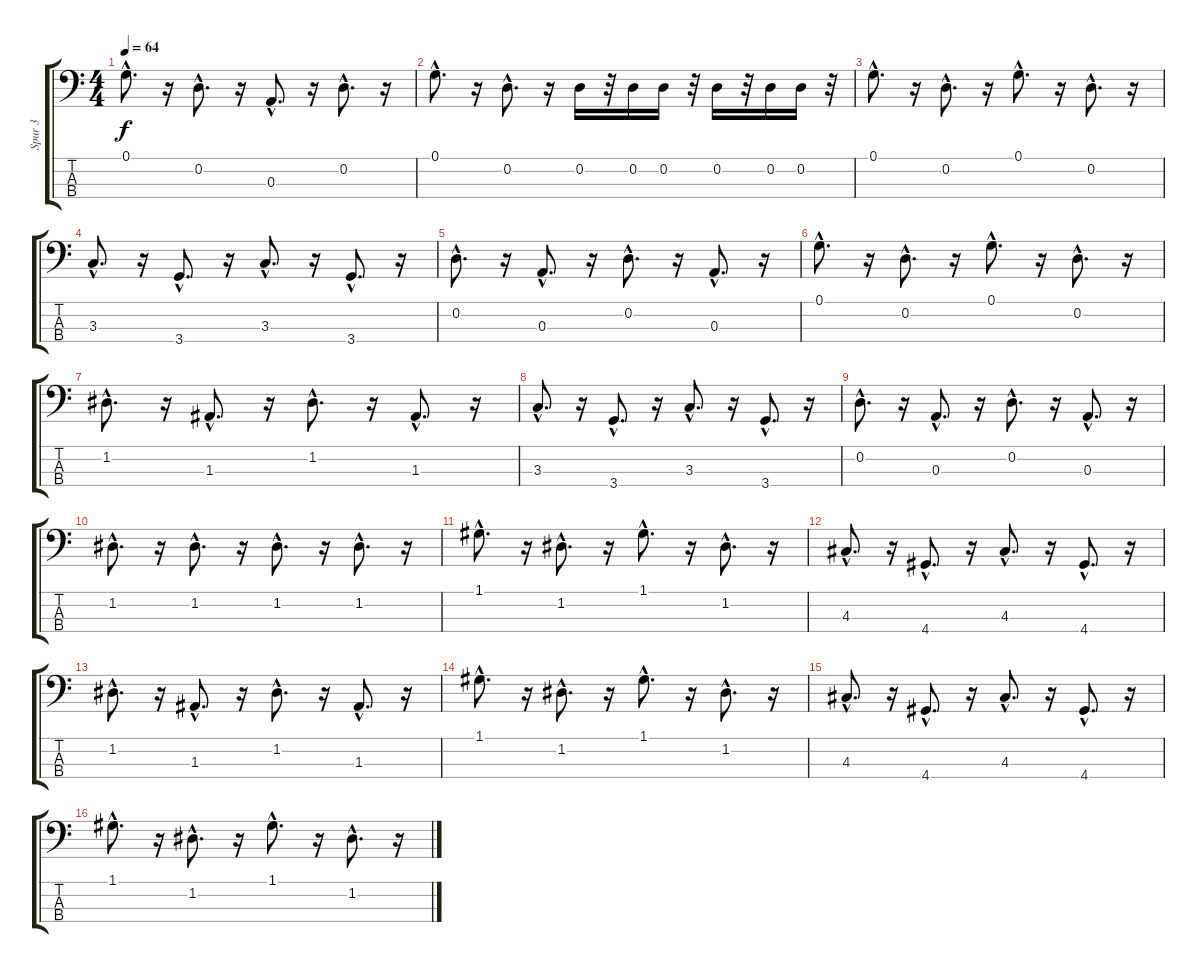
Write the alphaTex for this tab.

\track ("Spur 3" "Spur 3") {instrument electricbassfinger}
\staff {score tabs}
\tuning (G2 D2 A1 E1) {hide}
\ts (4 4)
\tempo 64
\clef f4
\ks c
0.1{hac}.8{d dy f} r.16 0.2{hac}.8{d} r.16 0.3{hac}.8{d} r.16 0.2{hac}.8{d} r.16 |
0.1{hac}.8{d} r.16 0.2{hac}.8{d} r.16 0.2.16 r.32 0.2.16 0.2.16 r.32 0.2.16 r.32 0.2.16 0.2.16 r.32 |
0.1{hac}.8{d} r.16 0.2{hac}.8{d} r.16 0.1{hac}.8{d} r.16 0.2{hac}.8{d} r.16 |
3.3{hac}.8{d} r.16 3.4{hac}.8{d} r.16 3.3{hac}.8{d} r.16 3.4{hac}.8{d} r.16 |
0.2{hac}.8{d} r.16 0.3{hac}.8{d} r.16 0.2{hac}.8{d} r.16 0.3{hac}.8{d} r.16 |
0.1{hac}.8{d} r.16 0.2{hac}.8{d} r.16 0.1{hac}.8{d} r.16 0.2{hac}.8{d} r.16 |
1.2{hac}.8{d} r.16 1.3{hac}.8{d} r.16 1.2{hac}.8{d} r.16 1.3{hac}.8{d} r.16 |
3.3{hac}.8{d} r.16 3.4{hac}.8{d} r.16 3.3{hac}.8{d} r.16 3.4{hac}.8{d} r.16 |
0.2{hac}.8{d} r.16 0.3{hac}.8{d} r.16 0.2{hac}.8{d} r.16 0.3{hac}.8{d} r.16 |
1.2{hac}.8{d} r.16 1.2{hac}.8{d} r.16 1.2{hac}.8{d} r.16 1.2{hac}.8{d} r.16 |
1.1{hac}.8{d} r.16 1.2{hac}.8{d} r.16 1.1{hac}.8{d} r.16 1.2{hac}.8{d} r.16 |
4.3{hac}.8{d} r.16 4.4{hac}.8{d} r.16 4.3{hac}.8{d} r.16 4.4{hac}.8{d} r.16 |
1.2{hac}.8{d} r.16 1.3{hac}.8{d} r.16 1.2{hac}.8{d} r.16 1.3{hac}.8{d} r.16 |
1.1{hac}.8{d} r.16 1.2{hac}.8{d} r.16 1.1{hac}.8{d} r.16 1.2{hac}.8{d} r.16 |
4.3{hac}.8{d} r.16 4.4{hac}.8{d} r.16 4.3{hac}.8{d} r.16 4.4{hac}.8{d} r.16 |
1.1{hac}.8{d} r.16 1.2{hac}.8{d} r.16 1.1{hac}.8{d} r.16 1.2{hac}.8{d} r.16
